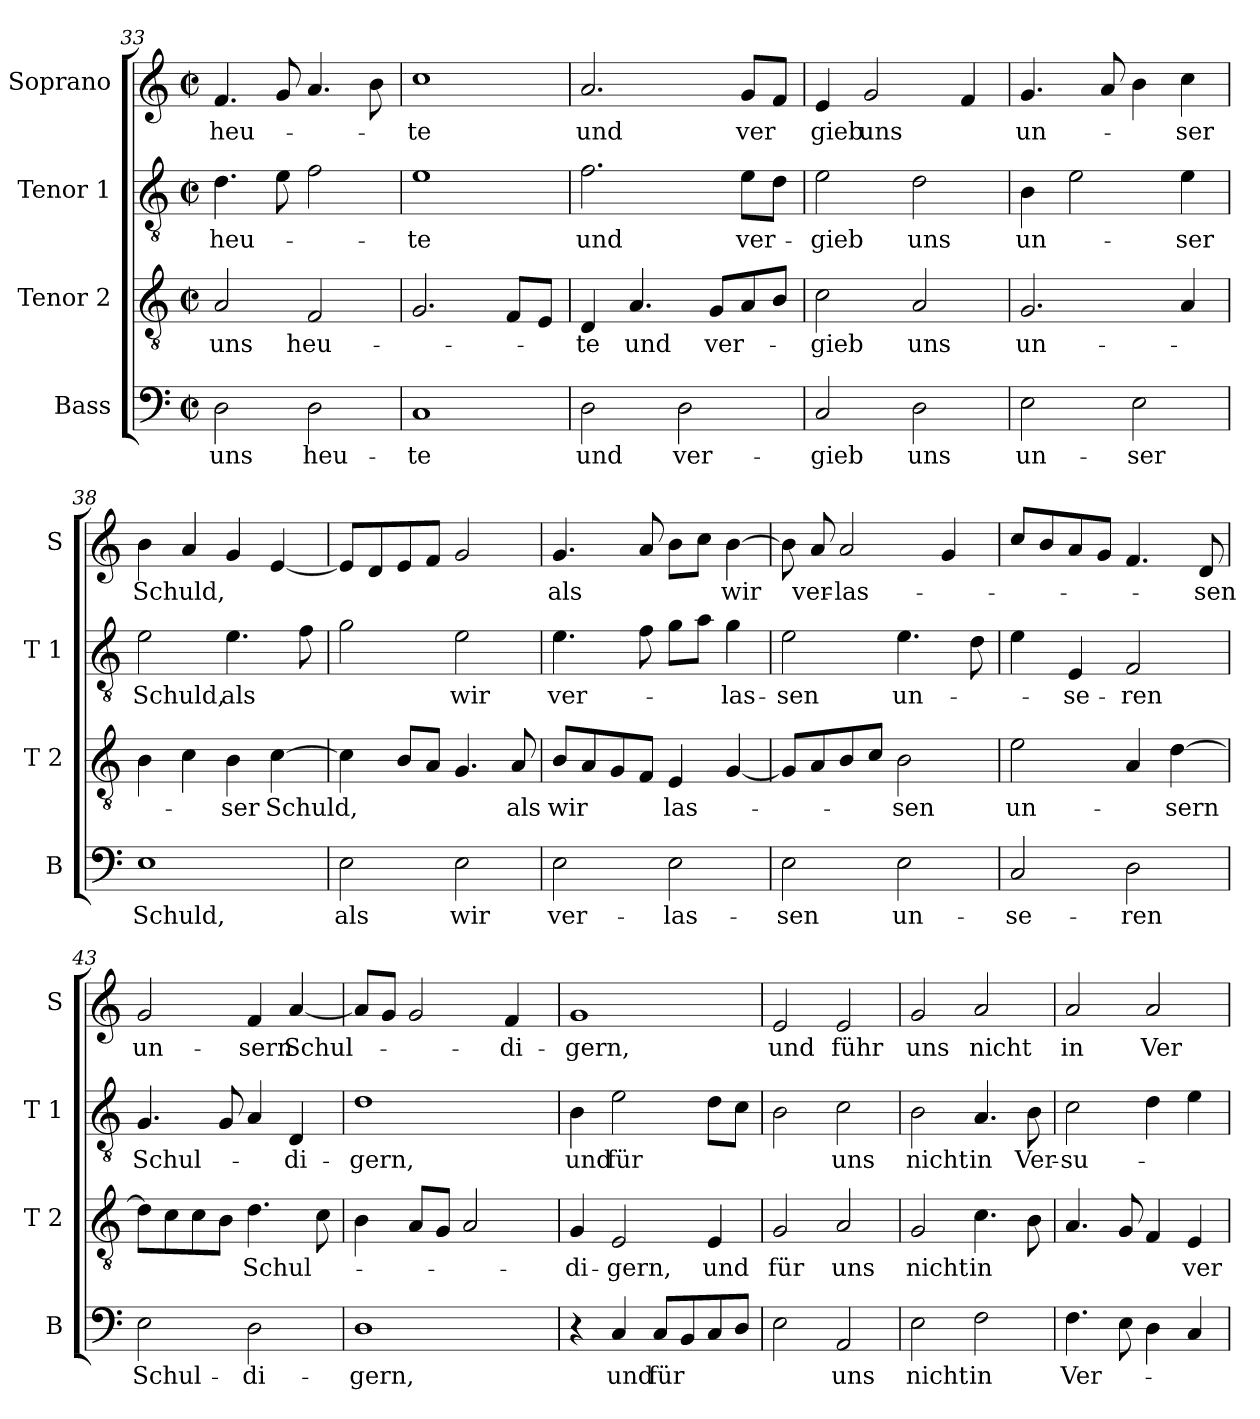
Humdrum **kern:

**kern	**text	**kern	**text	**kern	**text	**kern	**text
*part4	*part4	*part3	*part3	*part2	*part2	*part1	*part1
*staff4	*staff4	*staff3	*staff3	*staff2	*staff2	*staff1	*staff1
*I"Bass	*	*I"Tenor 2	*	*I"Tenor 1	*	*I"Soprano	*
*I'B	*	*I'T 2	*	*I'T 1	*	*I'S	*
*clefF4	*	*clefGv2	*	*clefGv2	*	*clefG2	*
*k[]	*	*k[]	*	*k[]	*	*k[]	*
*C:	*	*C:	*	*C:	*	*C:	*
*M2/2	*	*M2/2	*	*M2/2	*	*M2/2	*
*met(c|)	*	*met(c|)	*	*met(c|)	*	*met(c|)	*
=33	=33	=33	=33	=33	=33	=33	=33
!	!LO:LY:b	!	!LO:LY:b	!	!LO:LY:b	!	!LO:LY:b
2D\	uns	2A/	uns	4.d\	heu-	4.f/	heu-
.	.	.	.	8e\	.	8g/	.
!	!LO:LY:b	!	!LO:LY:b	!	!	!	!
2D\	heu-	2F/	heu-	2f\	.	4.a/	.
.	.	.	.	.	.	8b\	.
=34	=34	=34	=34	=34	=34	=34	=34
!	!LO:LY:b	!	!	!	!LO:LY:b	!	!LO:LY:b
1C	-te	2.G/	.	1e	-te	1cc	-te
.	.	8F/L	.	.	.	.	.
.	.	8E/J	.	.	.	.	.
=35	=35	=35	=35	=35	=35	=35	=35
!	!LO:LY:b	!	!LO:LY:b	!	!LO:LY:b	!	!LO:LY:b
2D\	und	4D/	-te	2.f\	und	2.a/	und
!	!	!	!LO:LY:b	!	!	!	!
.	.	4.A/	und	.	.	.	.
!	!LO:LY:b	!	!	!	!	!	!
2D\	ver-	.	.	.	.	.	.
!	!	!	!LO:LY:b	!	!	!	!
.	.	8G/L	ver-	.	.	.	.
!	!	!	!	!	!LO:LY:b	!	!LO:LY:b
.	.	8A/	.	8e\L	ver-	8g/L	ver
.	.	8B/J	.	8d\J	.	8f/J	.
!!LO:PB:g=z
=36	=36	=36	=36	=36	=36	=36	=36
!	!LO:LY:b	!	!LO:LY:b	!	!LO:LY:b	!	!LO:LY:b
2C/	-gieb	2c\	-gieb	2e\	-gieb	4e/	gieb
!	!	!	!	!	!	!	!LO:LY:b
.	.	.	.	.	.	2g/	uns
!	!LO:LY:b	!	!LO:LY:b	!	!LO:LY:b	!	!
2D\	uns	2A/	uns	2d\	uns	.	.
.	.	.	.	.	.	4f/	.
=37	=37	=37	=37	=37	=37	=37	=37
!	!LO:LY:b	!	!LO:LY:b	!	!LO:LY:b	!	!LO:LY:b
2E\	un-	2.G/	un-	4B\	un-	4.g/	un-
.	.	.	.	2e\	.	.	.
.	.	.	.	.	.	8a/	.
!	!LO:LY:b	!	!	!	!	!	!
2E\	-ser	.	.	.	.	4b\	.
!	!	!	!	!	!LO:LY:b	!	!LO:LY:b
.	.	4A/	.	4e\	-ser	4cc\	-ser
=38	=38	=38	=38	=38	=38	=38	=38
!	!LO:LY:b	!	!	!	!LO:LY:b	!	!LO:LY:b
1E	Schuld,	4B\	.	2e\	Schuld,	4b\	Schuld,
.	.	4c\	.	.	.	4a/	.
!	!	!	!LO:LY:b	!	!LO:LY:b	!	!
.	.	4B\	-ser	4.e\	als	4g/	.
!	!	!	!LO:LY:b	!	!	!	!
.	.	[4c\	Schuld,	.	.	[4e/	.
.	.	.	.	8f\	.	.	.
=39	=39	=39	=39	=39	=39	=39	=39
!	!LO:LY:b	!	!	!	!	!	!
2E\	als	4c\]	.	2g\	.	8e/L]	.
.	.	.	.	.	.	8d/	.
.	.	8B/L	.	.	.	8e/	.
.	.	8A/J	.	.	.	8f/J	.
!	!LO:LY:b	!	!	!	!LO:LY:b	!	!
2E\	wir	4.G/	.	2e\	wir	2g/	.
!	!	!	!LO:LY:b	!	!	!	!
.	.	8A/	als	.	.	.	.
=40	=40	=40	=40	=40	=40	=40	=40
!	!LO:LY:b	!	!LO:LY:b	!	!LO:LY:b	!	!LO:LY:b
2E\	ver-	8B/L	wir	4.e\	ver-	4.g/	als
.	.	8A/	.	.	.	.	.
.	.	8G/	.	.	.	.	.
.	.	8F/J	.	8f\	.	8a/	.
!	!LO:LY:b	!	!LO:LY:b	!	!	!	!
2E\	-las-	4E/	las-	8g\L	.	8b\L	.
.	.	.	.	8a\J	.	8cc\J	.
!	!	!	!	!	!LO:LY:b	!	!LO:LY:b
.	.	[4G/	.	4g\	-las-	[4b\	wir
=41	=41	=41	=41	=41	=41	=41	=41
!	!LO:LY:b	!	!	!	!LO:LY:b	!	!
2E\	-sen	8G/L]	.	2e\	-sen	8b\]	.
!	!	!	!	!	!	!	!LO:LY:b
.	.	8A/	.	.	.	8a/	ver-
!	!	!	!	!	!	!	!LO:LY:b
.	.	8B/	.	.	.	2a/	-las-
.	.	8c/J	.	.	.	.	.
!	!LO:LY:b	!	!LO:LY:b	!	!LO:LY:b	!	!
2E\	un-	2B\	-sen	4.e\	un-	.	.
.	.	.	.	.	.	4g/	.
.	.	.	.	8d\	.	.	.
!!LO:LB:g=z
=42	=42	=42	=42	=42	=42	=42	=42
!	!LO:LY:b	!	!LO:LY:b	!	!	!	!
2C/	-se-	2e\	un-	4e\	.	8cc/L	.
.	.	.	.	.	.	8b/	.
!	!	!	!	!	!LO:LY:b	!	!
.	.	.	.	4E/	-se-	8a/	.
.	.	.	.	.	.	8g/J	.
!	!LO:LY:b	!	!	!	!LO:LY:b	!	!
2D\	-ren	4A/	.	2F/	-ren	4.f/	.
!	!	!	!LO:LY:b	!	!	!	!
.	.	[4d\	-sern	.	.	.	.
!	!	!	!	!	!	!	!LO:LY:b
.	.	.	.	.	.	8d/	-sen
=43	=43	=43	=43	=43	=43	=43	=43
!	!LO:LY:b	!	!	!	!LO:LY:b	!	!LO:LY:b
2E\	Schul-	8d\L]	.	4.G/	Schul-	2g/	un-
.	.	8c\	.	.	.	.	.
.	.	8c\	.	.	.	.	.
.	.	8B\J	.	8G/	.	.	.
!	!LO:LY:b	!	!LO:LY:b	!	!	!	!LO:LY:b
2D\	-di-	4.d\	Schul-	4A/	.	4f/	-sern
!	!	!	!	!	!LO:LY:b	!	!LO:LY:b
.	.	.	.	4D/	-di-	[4a/	Schul-
.	.	8c\	.	.	.	.	.
=44	=44	=44	=44	=44	=44	=44	=44
!	!LO:LY:b	!	!	!	!LO:LY:b	!	!
1D	-gern,	4B\	.	1d	-gern,	8a/L]	.
.	.	.	.	.	.	8g/J	.
.	.	8A/L	.	.	.	2g/	.
.	.	8G/J	.	.	.	.	.
.	.	2A/	.	.	.	.	.
!	!	!	!	!	!	!	!LO:LY:b
.	.	.	.	.	.	4f/	-di-
=45	=45	=45	=45	=45	=45	=45	=45
!	!	!	!LO:LY:b	!	!LO:LY:b	!	!LO:LY:b
4r	.	4G/	-di-	4B\	und	1g	-gern,
!	!LO:LY:b	!	!LO:LY:b	!	!LO:LY:b	!	!
4C/	und	2E/	-gern,	2e\	für	.	.
!	!LO:LY:b	!	!	!	!	!	!
8C/L	für	.	.	.	.	.	.
8BB/	.	.	.	.	.	.	.
!	!	!	!LO:LY:b	!	!	!	!
8C/	.	4E/	und	8d\L	.	.	.
8D/J	.	.	.	8c\J	.	.	.
=46	=46	=46	=46	=46	=46	=46	=46
!	!	!	!LO:LY:b	!	!	!	!LO:LY:b
2E\	.	2G/	für	2B\	.	2e/	und
!	!LO:LY:b	!	!LO:LY:b	!	!LO:LY:b	!	!LO:LY:b
2AA/	uns	2A/	uns	2c\	uns	2e/	führ
=47	=47	=47	=47	=47	=47	=47	=47
!	!LO:LY:b	!	!LO:LY:b	!	!LO:LY:b	!	!LO:LY:b
2E\	nicht	2G/	nicht	2B\	nicht	2g/	uns
!	!LO:LY:b	!	!LO:LY:b	!	!LO:LY:b	!	!LO:LY:b
2F\	in	4.c\	in	4.A/	in	2a/	nicht
!	!	!	!	!	!LO:LY:b	!	!
.	.	8B\	.	8B\	Ver-	.	.
!!LO:LB:g=z
=48	=48	=48	=48	=48	=48	=48	=48
!	!LO:LY:b	!	!	!	!LO:LY:b	!	!LO:LY:b
4.F\	Ver-	4.A/	.	2c\	-su-	2a/	in
8E\	.	8G/	.	.	.	.	.
!	!	!	!	!	!	!	!LO:LY:b
4D\	.	4F/	.	4d\	.	2a/	Ver-
!	!	!	!LO:LY:b	!	!	!	!
4C/	.	4E/	ver-	4e\	.	.	.
=	=	=	=	=	=	=	=
*-	*-	*-	*-	*-	*-	*-	*-
